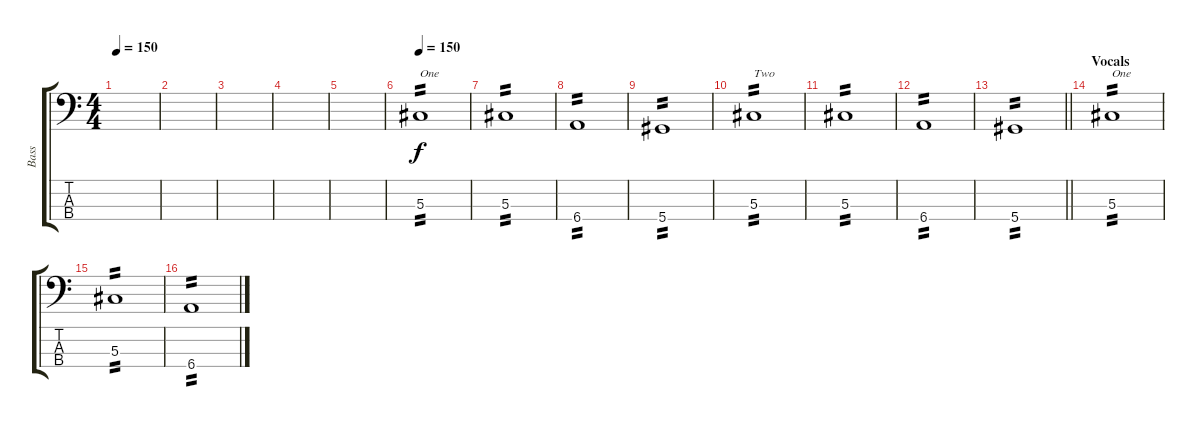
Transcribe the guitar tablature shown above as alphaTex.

\track ("Bass" "Bass") {instrument electricbasspick}
\staff {score tabs}
\tuning (Gb2 Db2 Ab1 Eb1) {hide}
\ts (4 4)
\tempo 150
\tempo 60
\tempo 150
\clef f4
\ks c
|
|
|
|
|
\tempo 150
5.3.1{txt "One" tp 2} |
5.3.1{tp 2} |
6.4.1{tp 2} |
5.4.1{tp 2} |
5.3.1{txt "Two" tp 2} |
5.3.1{tp 2} |
6.4.1{tp 2} |
\barLineRight lightlight
5.4.1{tp 2} |
\section ("" "Vocals")
5.3.1{txt "One" tp 2} |
5.3.1{tp 2} |
6.4.1{tp 2}
